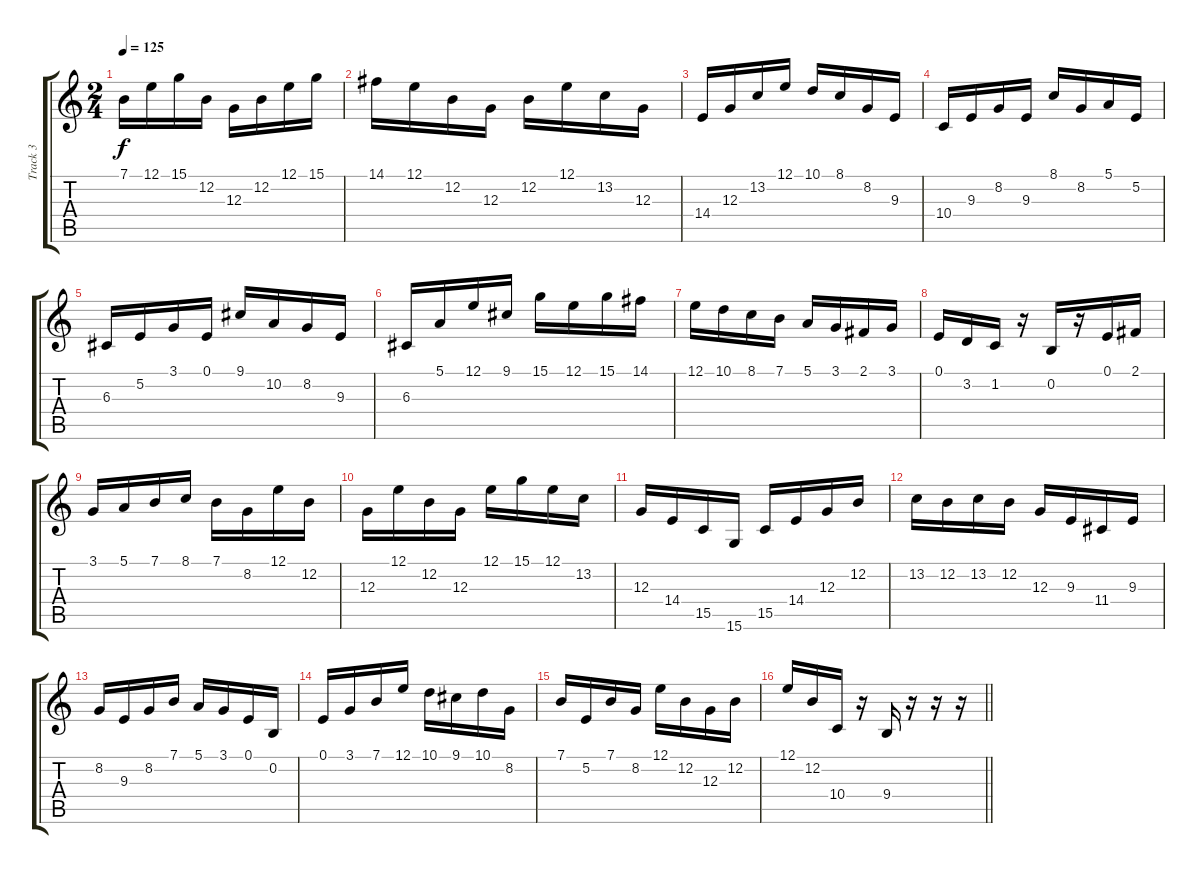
\track ("Track 3" "Track 3") {instrument lead2sawtooth}
\staff {score tabs}
\tuning (E4 B3 G3 D3 A2 E2) {hide}
\ts (2 4)
\tempo 125
\clef g2
\ks c
7.1.16{dy f} 12.1.16 15.1.16 12.2.16 12.3.16 12.2.16 12.1.16 15.1.16 |
14.1.16 12.1.16 12.2.16 12.3.16 12.2.16 12.1.16 13.2.16 12.3.16 |
14.4.16 12.3.16 13.2.16 12.1.16 10.1.16 8.1.16 8.2.16 9.3.16 |
10.4.16 9.3.16 8.2.16 9.3.16 8.1.16 8.2.16 5.1.16 5.2.16 |
6.3.16 5.2.16 3.1.16 0.1.16 9.1.16 10.2.16 8.2.16 9.3.16 |
6.3.16 5.1.16 12.1.16 9.1.16 15.1.16 12.1.16 15.1.16 14.1.16 |
12.1.16 10.1.16 8.1.16 7.1.16 5.1.16 3.1.16 2.1.16 3.1.16 |
0.1.16 3.2.16 1.2.16 r.16 0.2.16 r.16 0.1.16 2.1.16 |
3.1.16 5.1.16 7.1.16 8.1.16 7.1.16 8.2.16 12.1.16 12.2.16 |
12.3.16 12.1.16 12.2.16 12.3.16 12.1.16 15.1.16 12.1.16 13.2.16 |
12.3.16 14.4.16 15.5.16 15.6.16 15.5.16 14.4.16 12.3.16 12.2.16 |
13.2.16 12.2.16 13.2.16 12.2.16 12.3.16 9.3.16 11.4.16 9.3.16 |
8.2.16 9.3.16 8.2.16 7.1.16 5.1.16 3.1.16 0.1.16 0.2.16 |
0.1.16 3.1.16 7.1.16 12.1.16 10.1.16 9.1.16 10.1.16 8.2.16 |
7.1.16 5.2.16 7.1.16 8.2.16 12.1.16 12.2.16 12.3.16 12.2.16 |
\barLineRight lightlight
12.1.16 12.2.16 10.4.16 r.16 9.4.16 r.16 r.16 r.16
